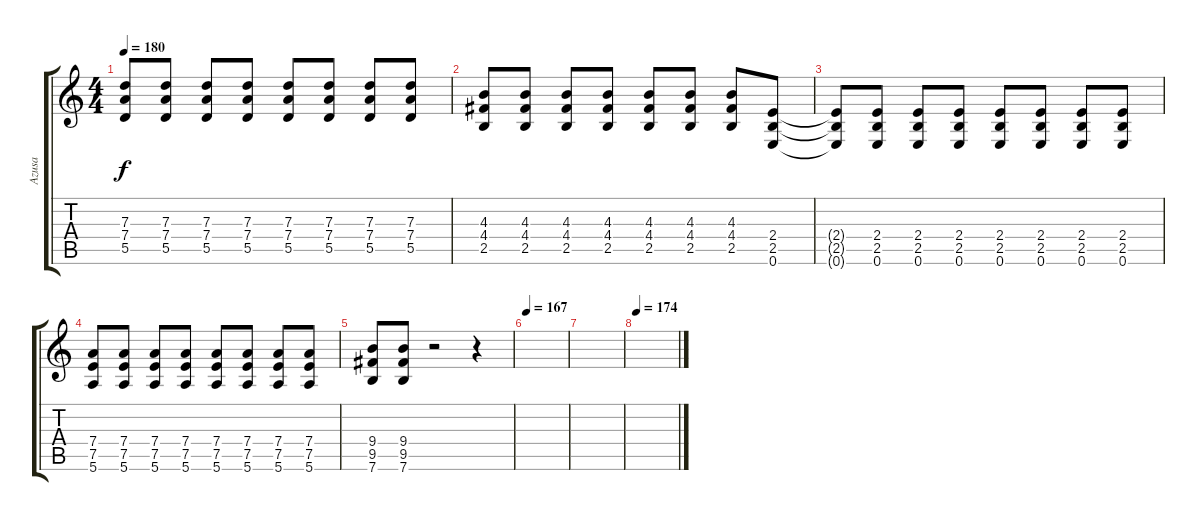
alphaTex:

\track ("Azusa" "Azusa") {instrument overdrivenguitar}
\staff {score tabs}
\tuning (E4 B3 G3 D3 A2 E2) {hide}
\ts (4 4)
\tempo 180
\clef g2
\ks c
(7.3 7.4 5.5).8{dy f} (7.3 7.4 5.5).8 (7.3 7.4 5.5).8 (7.3 7.4 5.5).8 (7.3 7.4 5.5).8 (7.3 7.4 5.5).8 (7.3 7.4 5.5).8 (7.3 7.4 5.5).8 |
(4.3 4.4 2.5).8 (4.3 4.4 2.5).8 (4.3 4.4 2.5).8 (4.3 4.4 2.5).8 (4.3 4.4 2.5).8 (4.3 4.4 2.5).8 (4.3 4.4 2.5).8 (2.4 2.5 0.6).8 |
(2.4{t} 2.5{t} 0.6{t}).8 (2.4 2.5 0.6).8 (2.4 2.5 0.6).8 (2.4 2.5 0.6).8 (2.4 2.5 0.6).8 (2.4 2.5 0.6).8 (2.4 2.5 0.6).8 (2.4 2.5 0.6).8 |
(7.4 7.5 5.6).8 (7.4 7.5 5.6).8 (7.4 7.5 5.6).8 (7.4 7.5 5.6).8 (7.4 7.5 5.6).8 (7.4 7.5 5.6).8 (7.4 7.5 5.6).8 (7.4 7.5 5.6).8 |
(9.4 9.5 7.6).8 (9.4 9.5 7.6).8 r.2 r.4 |
\tempo 167
|
|
\tempo 174
